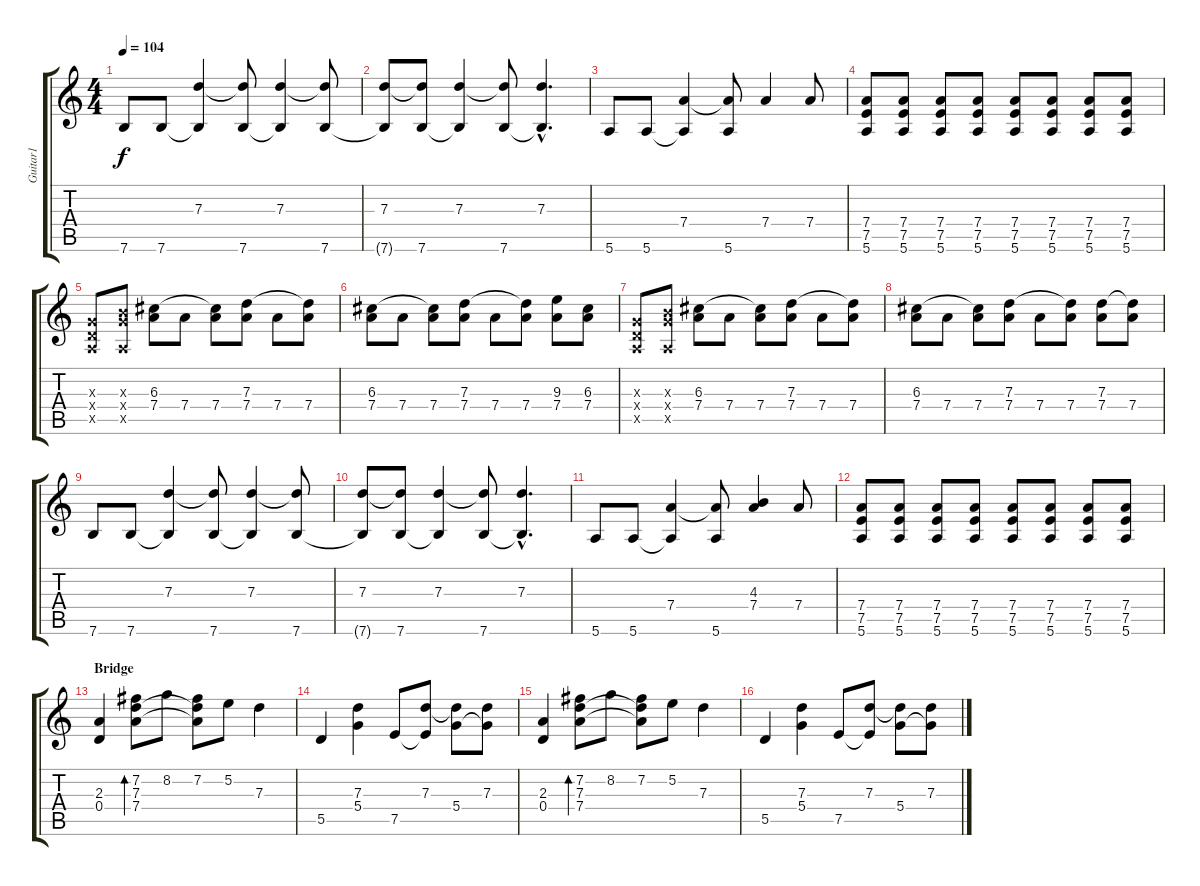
\track ("Guitar1" "Guitar1") {instrument electricguitarclean}
\staff {score tabs}
\tuning (E4 B3 G3 D3 A2 E2) {hide}
\ts (4 4)
\tempo 104
\clef g2
\ks c
7.6.8{dy f} 7.6.8 (7.3 7.6{t}).4 (7.3{t} 7.6).8 (7.3 7.6{t}).4 (7.3{t} 7.6).8 |
(7.3 7.6{t}).8 (7.3{t} 7.6).8 (7.3 7.6{t}).4 (7.3{t} 7.6).8 (7.3{hac} 7.6{hac t}).4{d} |
5.6.8 5.6.8 (7.4 5.6{t}).4 (7.4{t} 5.6).8 7.4.4 7.4.8 |
(7.4 7.5 5.6).8 (7.4 7.5 5.6).8 (7.4 7.5 5.6).8 (7.4 7.5 5.6).8 (7.4 7.5 5.6).8 (7.4 7.5 5.6).8 (7.4 7.5 5.6).8 (7.4 7.5 5.6).8 |
(0.3{x} 0.4{x} 0.5{x}).8 (0.3{x} 9.4{x} 0.5{x}).8 (6.3 7.4).8 7.4.8 (6.3{t} 7.4).8 (7.3 7.4).8 7.4.8 (7.3{t} 7.4).8 |
(6.3 7.4).8 7.4.8 (6.3{t} 7.4).8 (7.3 7.4).8 7.4.8 (7.3{t} 7.4).8 (9.3 7.4).8 (6.3 7.4).8 |
(0.3{x} 0.4{x} 0.5{x}).8 (0.3{x} 9.4{x} 0.5{x}).8 (6.3 7.4).8 7.4.8 (6.3{t} 7.4).8 (7.3 7.4).8 7.4.8 (7.3{t} 7.4).8 |
(6.3 7.4).8 7.4.8 (6.3{t} 7.4).8 (7.3 7.4).8 7.4.8 (7.3{t} 7.4).8 (7.3 7.4).8 (7.3{t} 7.4).8 |
7.6.8 7.6.8 (7.3 7.6{t}).4 (7.3{t} 7.6).8 (7.3 7.6{t}).4 (7.3{t} 7.6).8 |
(7.3 7.6{t}).8 (7.3{t} 7.6).8 (7.3 7.6{t}).4 (7.3{t} 7.6).8 (7.3{hac} 7.6{hac t}).4{d} |
5.6.8 5.6.8 (7.4 5.6{t}).4 (7.4{t} 5.6).8 (4.3 7.4).4 7.4.8 |
(7.4 7.5 5.6).8 (7.4 7.5 5.6).8 (7.4 7.5 5.6).8 (7.4 7.5 5.6).8 (7.4 7.5 5.6).8 (7.4 7.5 5.6).8 (7.4 7.5 5.6).8 (7.4 7.5 5.6).8 |
\section ("" "Bridge")
(2.3 0.4).4 (7.2 7.3 7.4).8{bd 120} 8.2.8 (7.2 7.3{t} 7.4{t}).8 5.2.8 7.3.4 |
5.5.4 (7.3 5.4).4 7.5.8 (7.3 7.5{t}).8 (7.3{t} 5.4).8 (7.3 5.4{t}).8 |
(2.3 0.4).4 (7.2 7.3 7.4).8{bd 120} 8.2.8 (7.2 7.3{t} 7.4{t}).8 5.2.8 7.3.4 |
5.5.4 (7.3 5.4).4 7.5.8 (7.3 7.5{t}).8 (7.3{t} 5.4).8 (7.3 5.4{t}).8
